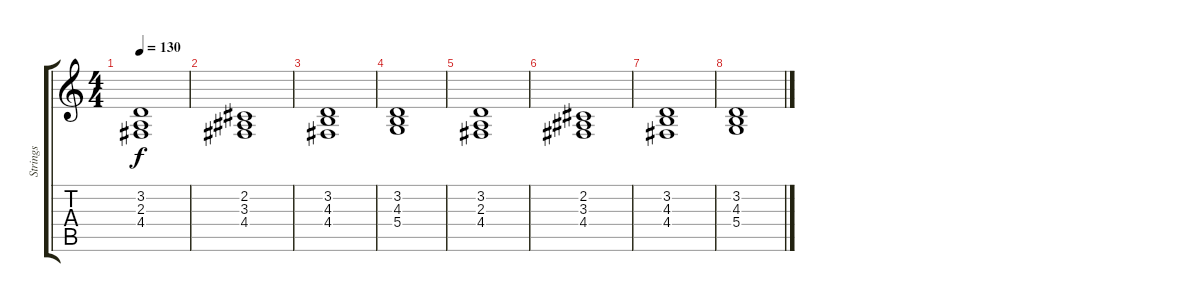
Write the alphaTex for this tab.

\track ("Strings" "Strings") {instrument stringensemble1}
\staff {score tabs}
\tuning (E4 B3 G3 D3 A2 E2) {hide}
\ts (4 4)
\tempo 130
\clef g2
\ks c
(3.2 2.3 4.4).1{dy f} |
(2.2 3.3 4.4).1 |
(3.2 4.3 4.4).1 |
(3.2 4.3 5.4).1 |
(3.2 2.3 4.4).1 |
(2.2 3.3 4.4).1 |
(3.2 4.3 4.4).1 |
(3.2 4.3 5.4).1
